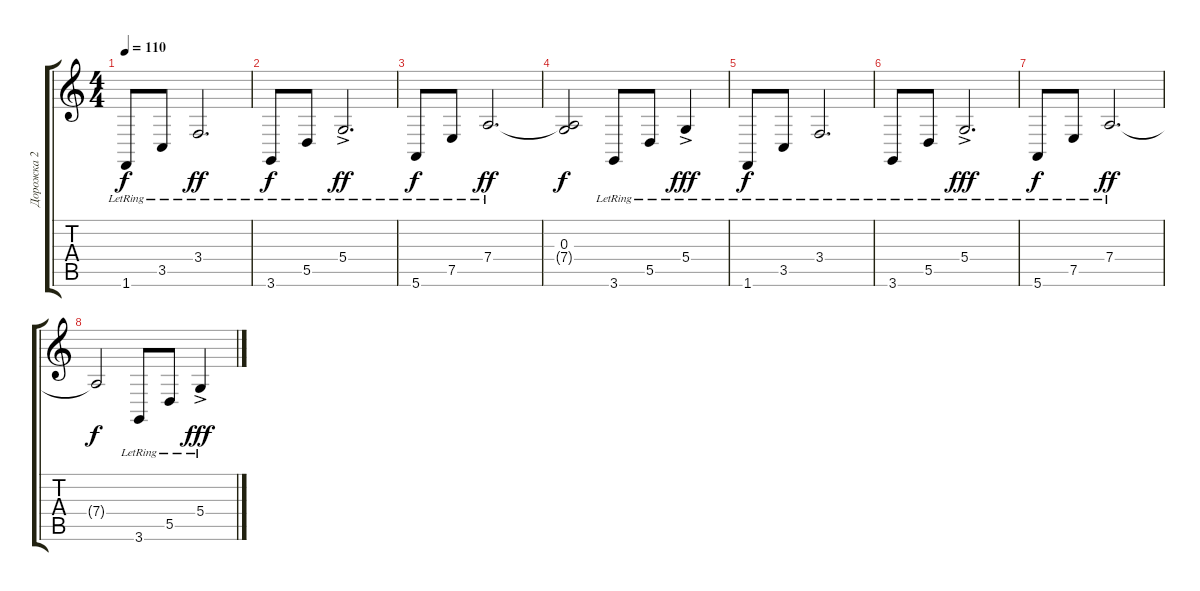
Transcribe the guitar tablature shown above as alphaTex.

\track ("Дорожка 2" "Дорожка 2") {instrument acousticgrandpiano}
\staff {score tabs}
\tuning (E4 B3 G3 D3 A2 E2) {hide}
\ts (4 4)
\tempo 110
\clef g2
\ks c
1.6{lr}.8{dy f instrument acousticgrandpiano} 3.5{lr}.8 3.4{lr}.2{d dy ff} |
3.6{lr}.8{dy f} 5.5{lr}.8 5.4{ac lr}.2{d dy ff} |
5.6{lr}.8{dy f instrument acousticgrandpiano} 7.5{lr}.8 7.4{lr}.2{d dy ff} |
(0.3 7.4{t}).2{dy f} 3.6{lr}.8 5.5{lr}.8 5.4{ac lr}.4{dy fff} |
1.6{lr}.8{dy f} 3.5{lr}.8 3.4{lr}.2{d} |
3.6{lr}.8 5.5{lr}.8 5.4{ac lr}.2{d dy fff} |
5.6{lr}.8{dy f instrument acousticgrandpiano} 7.5{lr}.8 7.4{lr}.2{d dy ff} |
7.4{t}.2{dy f} 3.6{lr}.8 5.5{lr}.8 5.4{ac lr}.4{dy fff}
